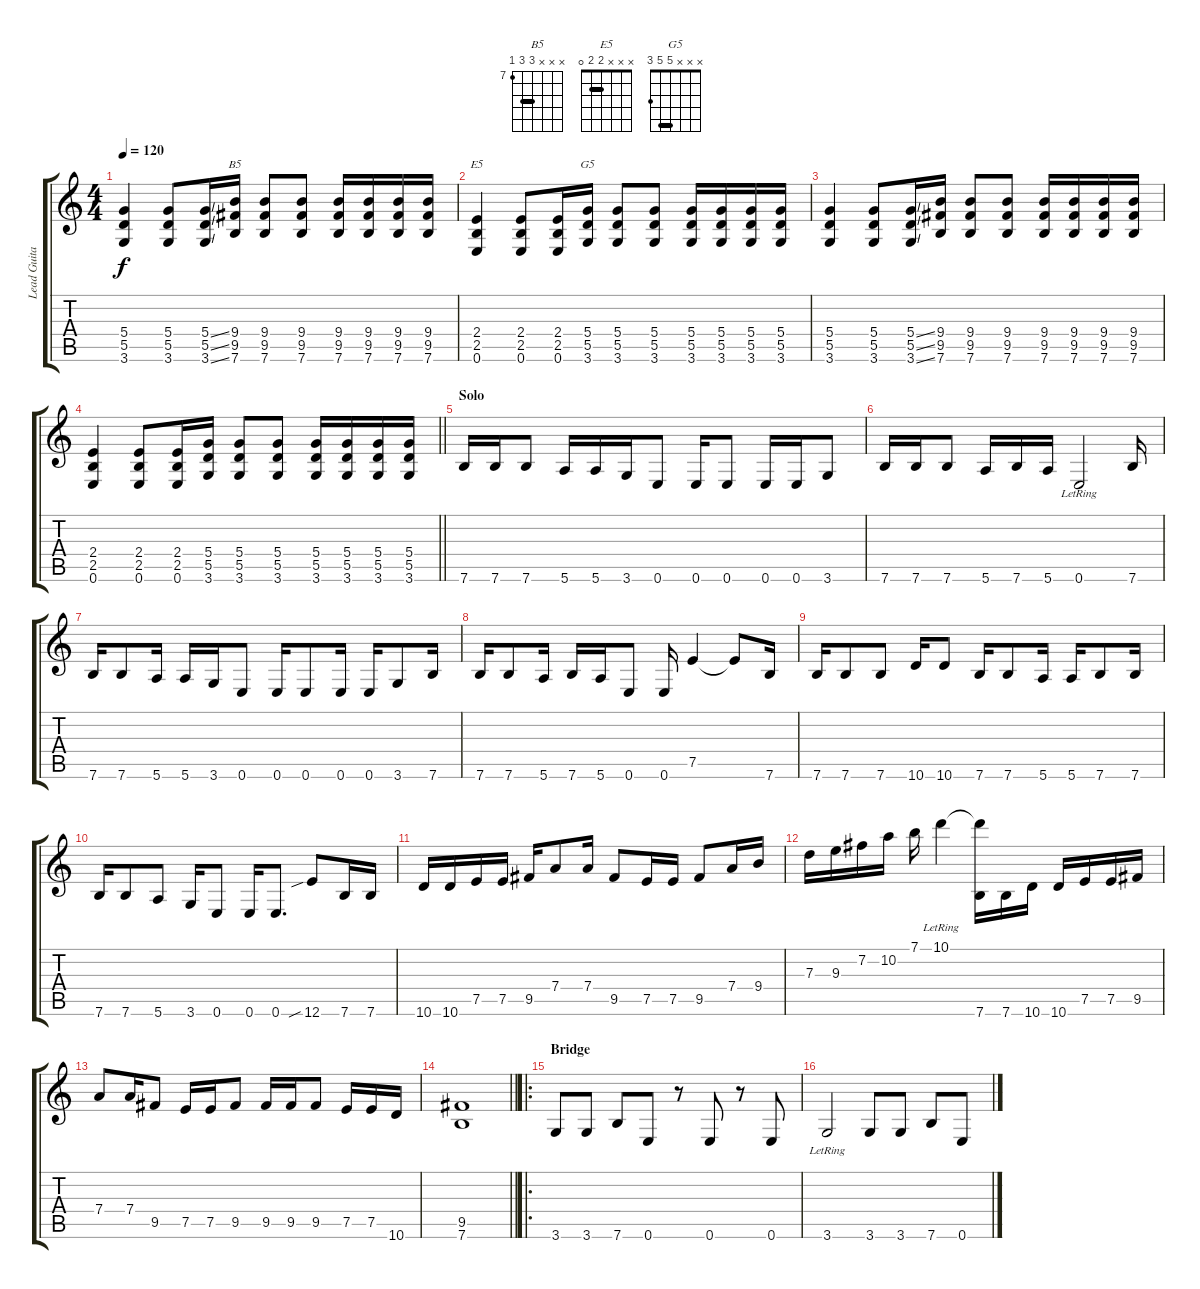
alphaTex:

\track ("Lead Guitar" "Lead Guita") {instrument overdrivenguitar}
\staff {score tabs}
\tuning (E4 B3 G3 D3 A2 E2) {hide}
\chord ("B5" x x x 9 9 7) {firstfret 7 barre 9}
\chord ("E5" x x x 2 2 0) {barre 2}
\chord ("G5" x x x 5 5 3) {barre 5}
\ts (4 4)
\tempo 120
\clef g2
\ks c
(5.4 5.5 3.6).4{dy f} (5.4 5.5 3.6).8 (5.4{ss} 5.5{ss} 3.6{ss}).16 (9.4 9.5 7.6).16{ch "B5"} (9.4 9.5 7.6).8 (9.4 9.5 7.6).8 (9.4 9.5 7.6).16 (9.4 9.5 7.6).16 (9.4 9.5 7.6).16 (9.4 9.5 7.6).16 |
(2.4 2.5 0.6).4{ch "E5"} (2.4 2.5 0.6).8 (2.4 2.5 0.6).16 (5.4 5.5 3.6).16{ch "G5"} (5.4 5.5 3.6).8 (5.4 5.5 3.6).8 (5.4 5.5 3.6).16 (5.4 5.5 3.6).16 (5.4 5.5 3.6).16 (5.4 5.5 3.6).16 |
(5.4 5.5 3.6).4 (5.4 5.5 3.6).8 (5.4{ss} 5.5{ss} 3.6{ss}).16 (9.4 9.5 7.6).16 (9.4 9.5 7.6).8 (9.4 9.5 7.6).8 (9.4 9.5 7.6).16 (9.4 9.5 7.6).16 (9.4 9.5 7.6).16 (9.4 9.5 7.6).16 |
\barLineRight lightlight
(2.4 2.5 0.6).4 (2.4 2.5 0.6).8 (2.4 2.5 0.6).16 (5.4 5.5 3.6).16 (5.4 5.5 3.6).8 (5.4 5.5 3.6).8 (5.4 5.5 3.6).16 (5.4 5.5 3.6).16 (5.4 5.5 3.6).16 (5.4 5.5 3.6).16 |
\section ("" "Solo")
7.6.16 7.6.16 7.6.8 5.6.16 5.6.16 3.6.16 0.6.8 0.6.16 0.6.8 0.6.16 0.6.16 3.6.8 |
7.6.16 7.6.16 7.6.8 5.6.16 7.6.16 5.6.16 0.6{lr}.2 7.6.16 |
7.6.16 7.6.8 5.6.16 5.6.16 3.6.16 0.6.8 0.6.16 0.6.8 0.6.16 0.6.16 3.6.8 7.6.16 |
7.6.16 7.6.8 5.6.16 7.6.16 5.6.16 0.6.8 0.6.16 7.5.4 7.5{t}.8 7.6.16 |
7.6.16 7.6.8 7.6.8 10.6.16 10.6.8 7.6.16 7.6.8 5.6.16 5.6.16 7.6.8 7.6.16 |
7.6.16 7.6.8 5.6.8 3.6.16 0.6.8 0.6.16 0.6.8{d} 12.6{sib}.8 7.6.16 7.6.16 |
10.6.16 10.6.16 7.5.16 7.5.16 9.5.16 7.4.8 7.4.16 9.5.8 7.5.16 7.5.16 9.5.8 7.4.16 9.4.16 |
7.3.16 9.3.16 7.2.16 10.2.16 7.1.16 10.1{lr}.4 (10.1{t} 7.6).16 7.6.16 10.6.16 10.6.16 7.5.16 7.5.16 9.5.16 |
7.4.8 7.4.16 9.5.8 7.5.16 7.5.16 9.5.8 9.5.16 9.5.16 9.5.8 7.5.16 7.5.16 10.6.16 |
\barLineRight lightlight
(9.5 7.6).1 |
\ro
\section ("" "Bridge")
3.6.8 3.6.8 7.6.8 0.6.8 r.8 0.6.8 r.8 0.6.8 |
3.6{lr}.2 3.6.8 3.6.8 7.6.8 0.6.8
